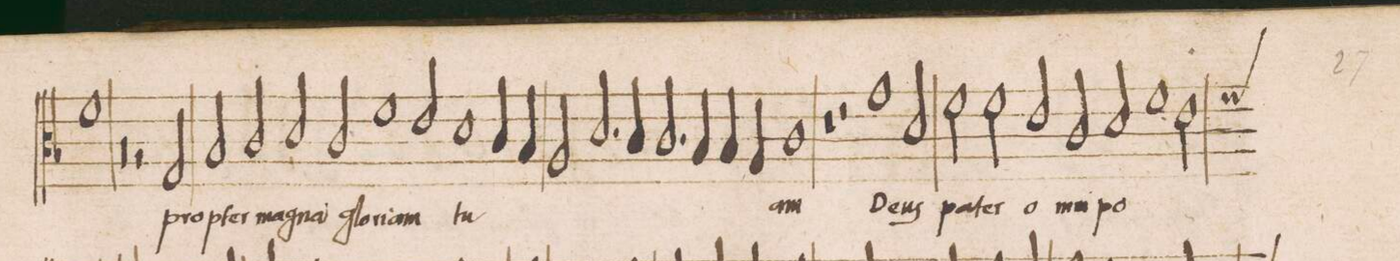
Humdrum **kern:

**kern	**text
*I"TENOR	*
*clefC3	*
*k[b-]	*
*met(C|)	*
*M2/1	*
1f	te
*	*Xij
0r	.
=18-	=18-
2r	.
2G/	pro-
=19-	=19-
2B-/	-pter
2c/	ma-
2d/	-gna(m)
2c/	glo-
=20-	=20-
1f	-ri-
2e/	-am
1d\	tu-
=21-	=21-
4c/	.
4B-/	.
2A/	.
2.d/	.
=22-	=22-
4c/	.
2.c/	.
4B-/	.
4B-/	.
4A/	.
=23-	=23-
1c	am
1r	.
=24-	=24-
2r	.
1g	De-
2d/	-us
=25-	=25-
2f\	pa-
2f\	-ter
2e/	o-
2c/	-mni-
=26-	=26-
2d/	-po-
1f	.
*custos:f	*
2e\	ten-
=27-	=27-
*-	*-
